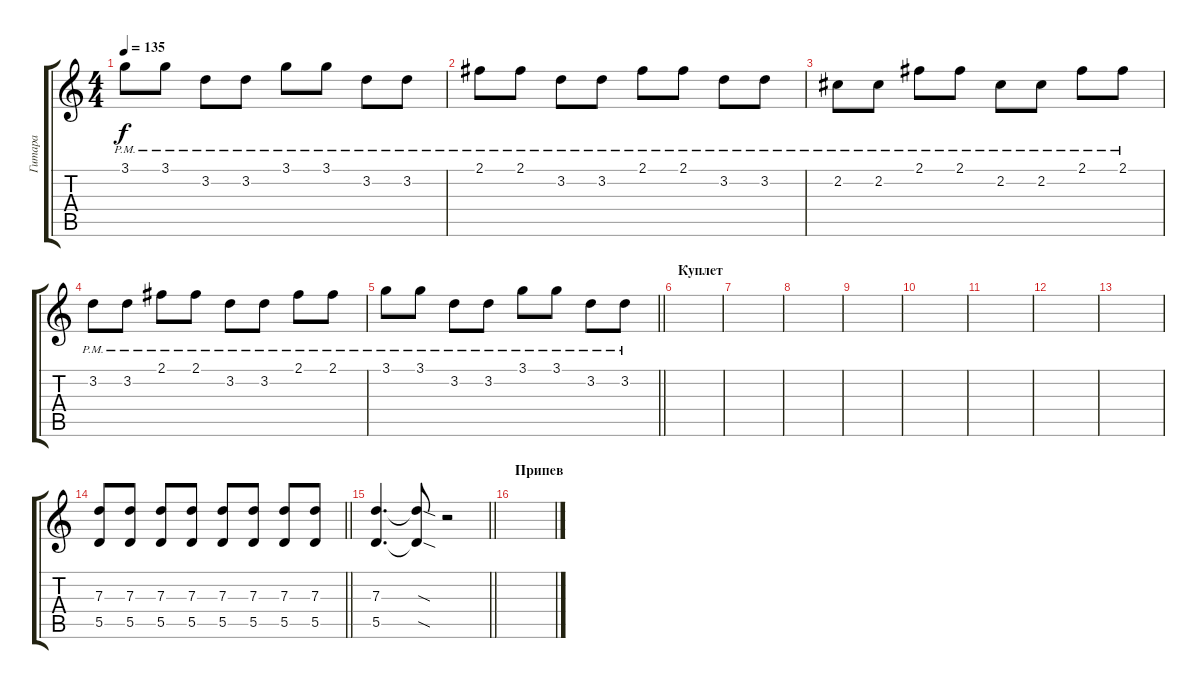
\track ("Гитара" "Гитара") {instrument overdrivenguitar}
\staff {score tabs}
\tuning (E4 B3 G3 D3 A2 E2) {hide}
\ts (4 4)
\tempo 135
\clef g2
\ks c
3.1{pm}.8{dy f} 3.1{pm}.8 3.2{pm}.8 3.2{pm}.8 3.1{pm}.8 3.1{pm}.8 3.2{pm}.8 3.2{pm}.8 |
2.1{pm}.8 2.1{pm}.8 3.2{pm}.8 3.2{pm}.8 2.1{pm}.8 2.1{pm}.8 3.2{pm}.8 3.2{pm}.8 |
2.2{pm}.8 2.2{pm}.8 2.1{pm}.8 2.1{pm}.8 2.2{pm}.8 2.2{pm}.8 2.1{pm}.8 2.1{pm}.8 |
3.2{pm}.8 3.2{pm}.8 2.1{pm}.8 2.1{pm}.8 3.2{pm}.8 3.2{pm}.8 2.1{pm}.8 2.1{pm}.8 |
\barLineRight lightlight
3.1{pm}.8 3.1{pm}.8 3.2{pm}.8 3.2{pm}.8 3.1{pm}.8 3.1{pm}.8 3.2{pm}.8 3.2{pm}.8 |
\section ("" "Куплет")
|
|
|
|
|
|
|
|
\barLineRight lightlight
(7.3 5.5).8 (7.3 5.5).8 (7.3 5.5).8 (7.3 5.5).8 (7.3 5.5).8 (7.3 5.5).8 (7.3 5.5).8 (7.3 5.5).8 |
\barLineRight lightlight
(7.3 5.5).4{d} (7.3{sod t} 5.5{sod t}).8 r.2 |
\section ("" "Припев")
